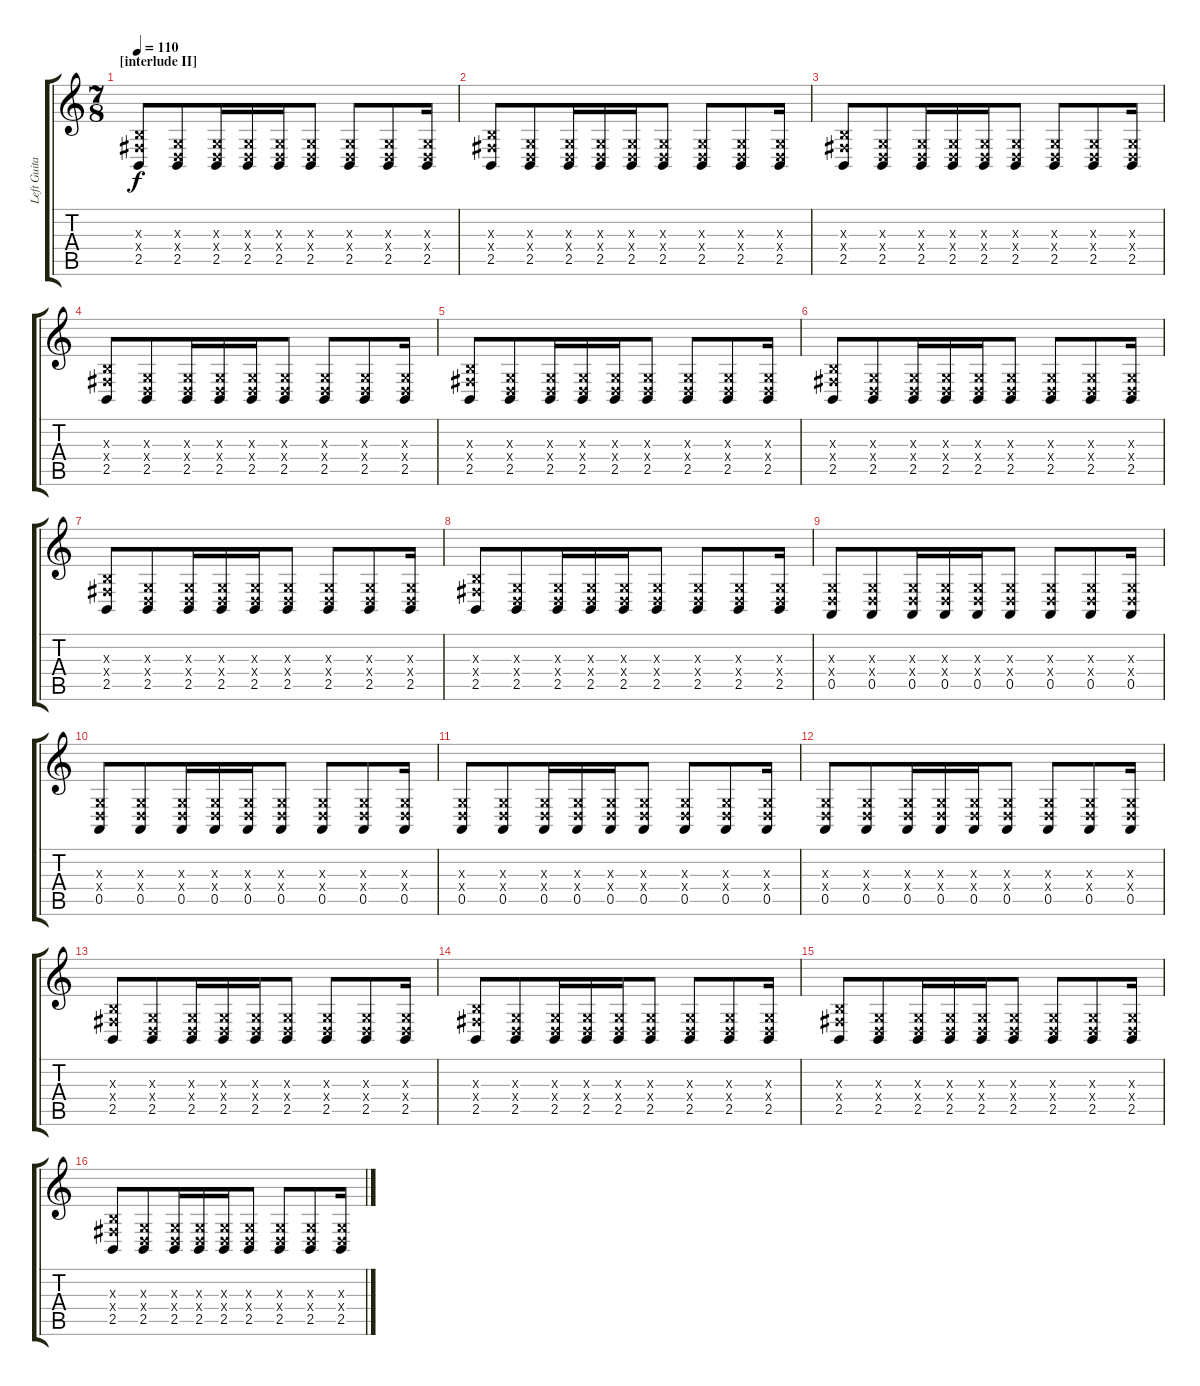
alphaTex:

\track ("Left Guitar Synth" "Left Guita") {instrument pad5bowed}
\staff {score tabs}
\tuning (E4 B3 G3 D3 A2 E2) {hide}
\ts (7 8)
\section ("" "[interlude II]")
\tempo 110
\clef g2
\ks c
(4.3{x} 4.4{x} 2.5).8{dy f} (0.3{x} 0.4{x} 2.5).8 (0.3{x} 0.4{x} 2.5).16 (0.3{x} 0.4{x} 2.5).16 (0.3{x} 0.4{x} 2.5).16 (0.3{x} 0.4{x} 2.5).8 (0.3{x} 0.4{x} 2.5).8 (0.3{x} 0.4{x} 2.5).8 (0.3{x} 0.4{x} 2.5).16 |
(4.3{x} 4.4{x} 2.5).8 (0.3{x} 0.4{x} 2.5).8 (0.3{x} 0.4{x} 2.5).16 (0.3{x} 0.4{x} 2.5).16 (0.3{x} 0.4{x} 2.5).16 (0.3{x} 0.4{x} 2.5).8 (0.3{x} 0.4{x} 2.5).8 (0.3{x} 0.4{x} 2.5).8 (0.3{x} 0.4{x} 2.5).16 |
(4.3{x} 4.4{x} 2.5).8 (0.3{x} 0.4{x} 2.5).8 (0.3{x} 0.4{x} 2.5).16 (0.3{x} 0.4{x} 2.5).16 (0.3{x} 0.4{x} 2.5).16 (0.3{x} 0.4{x} 2.5).8 (0.3{x} 0.4{x} 2.5).8 (0.3{x} 0.4{x} 2.5).8 (0.3{x} 0.4{x} 2.5).16 |
(4.3{x} 4.4{x} 2.5).8 (0.3{x} 0.4{x} 2.5).8 (0.3{x} 0.4{x} 2.5).16 (0.3{x} 0.4{x} 2.5).16 (0.3{x} 0.4{x} 2.5).16 (0.3{x} 0.4{x} 2.5).8 (0.3{x} 0.4{x} 2.5).8 (0.3{x} 0.4{x} 2.5).8 (0.3{x} 0.4{x} 2.5).16 |
(4.3{x} 4.4{x} 2.5).8 (0.3{x} 0.4{x} 2.5).8 (0.3{x} 0.4{x} 2.5).16 (0.3{x} 0.4{x} 2.5).16 (0.3{x} 0.4{x} 2.5).16 (0.3{x} 0.4{x} 2.5).8 (0.3{x} 0.4{x} 2.5).8 (0.3{x} 0.4{x} 2.5).8 (0.3{x} 0.4{x} 2.5).16 |
(4.3{x} 4.4{x} 2.5).8 (0.3{x} 0.4{x} 2.5).8 (0.3{x} 0.4{x} 2.5).16 (0.3{x} 0.4{x} 2.5).16 (0.3{x} 0.4{x} 2.5).16 (0.3{x} 0.4{x} 2.5).8 (0.3{x} 0.4{x} 2.5).8 (0.3{x} 0.4{x} 2.5).8 (0.3{x} 0.4{x} 2.5).16 |
(4.3{x} 4.4{x} 2.5).8 (0.3{x} 0.4{x} 2.5).8 (0.3{x} 0.4{x} 2.5).16 (0.3{x} 0.4{x} 2.5).16 (0.3{x} 0.4{x} 2.5).16 (0.3{x} 0.4{x} 2.5).8 (0.3{x} 0.4{x} 2.5).8 (0.3{x} 0.4{x} 2.5).8 (0.3{x} 0.4{x} 2.5).16 |
(4.3{x} 4.4{x} 2.5).8 (0.3{x} 0.4{x} 2.5).8 (0.3{x} 0.4{x} 2.5).16 (0.3{x} 0.4{x} 2.5).16 (0.3{x} 0.4{x} 2.5).16 (0.3{x} 0.4{x} 2.5).8 (0.3{x} 0.4{x} 2.5).8 (0.3{x} 0.4{x} 2.5).8 (0.3{x} 0.4{x} 2.5).16 |
(0.3{x} 0.4{x} 0.5).8 (0.3{x} 0.4{x} 0.5).8 (0.3{x} 0.4{x} 0.5).16 (0.3{x} 0.4{x} 0.5).16 (0.3{x} 0.4{x} 0.5).16 (0.3{x} 0.4{x} 0.5).8 (0.3{x} 0.4{x} 0.5).8 (0.3{x} 0.4{x} 0.5).8 (0.3{x} 0.4{x} 0.5).16 |
(0.3{x} 0.4{x} 0.5).8 (0.3{x} 0.4{x} 0.5).8 (0.3{x} 0.4{x} 0.5).16 (0.3{x} 0.4{x} 0.5).16 (0.3{x} 0.4{x} 0.5).16 (0.3{x} 0.4{x} 0.5).8 (0.3{x} 0.4{x} 0.5).8 (0.3{x} 0.4{x} 0.5).8 (0.3{x} 0.4{x} 0.5).16 |
(0.3{x} 0.4{x} 0.5).8 (0.3{x} 0.4{x} 0.5).8 (0.3{x} 0.4{x} 0.5).16 (0.3{x} 0.4{x} 0.5).16 (0.3{x} 0.4{x} 0.5).16 (0.3{x} 0.4{x} 0.5).8 (0.3{x} 0.4{x} 0.5).8 (0.3{x} 0.4{x} 0.5).8 (0.3{x} 0.4{x} 0.5).16 |
(0.3{x} 0.4{x} 0.5).8 (0.3{x} 0.4{x} 0.5).8 (0.3{x} 0.4{x} 0.5).16 (0.3{x} 0.4{x} 0.5).16 (0.3{x} 0.4{x} 0.5).16 (0.3{x} 0.4{x} 0.5).8 (0.3{x} 0.4{x} 0.5).8 (0.3{x} 0.4{x} 0.5).8 (0.3{x} 0.4{x} 0.5).16 |
(4.3{x} 4.4{x} 2.5).8 (0.3{x} 0.4{x} 2.5).8 (0.3{x} 0.4{x} 2.5).16 (0.3{x} 0.4{x} 2.5).16 (0.3{x} 0.4{x} 2.5).16 (0.3{x} 0.4{x} 2.5).8 (0.3{x} 0.4{x} 2.5).8 (0.3{x} 0.4{x} 2.5).8 (0.3{x} 0.4{x} 2.5).16 |
(4.3{x} 4.4{x} 2.5).8 (0.3{x} 0.4{x} 2.5).8 (0.3{x} 0.4{x} 2.5).16 (0.3{x} 0.4{x} 2.5).16 (0.3{x} 0.4{x} 2.5).16 (0.3{x} 0.4{x} 2.5).8 (0.3{x} 0.4{x} 2.5).8 (0.3{x} 0.4{x} 2.5).8 (0.3{x} 0.4{x} 2.5).16 |
(4.3{x} 4.4{x} 2.5).8 (0.3{x} 0.4{x} 2.5).8 (0.3{x} 0.4{x} 2.5).16 (0.3{x} 0.4{x} 2.5).16 (0.3{x} 0.4{x} 2.5).16 (0.3{x} 0.4{x} 2.5).8 (0.3{x} 0.4{x} 2.5).8 (0.3{x} 0.4{x} 2.5).8 (0.3{x} 0.4{x} 2.5).16 |
(4.3{x} 4.4{x} 2.5).8 (0.3{x} 0.4{x} 2.5).8 (0.3{x} 0.4{x} 2.5).16 (0.3{x} 0.4{x} 2.5).16 (0.3{x} 0.4{x} 2.5).16 (0.3{x} 0.4{x} 2.5).8 (0.3{x} 0.4{x} 2.5).8 (0.3{x} 0.4{x} 2.5).8 (0.3{x} 0.4{x} 2.5).16
